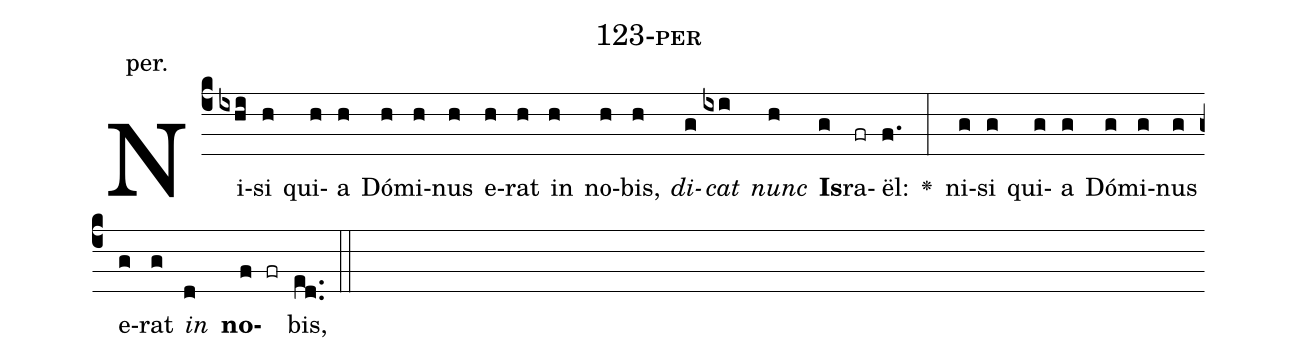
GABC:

name: 123-per;
annotation: per.;
%%
(c4)Ni(ixhi)si(h) qui(h)a(h) Dó(h)mi(h)nus(h) e(h)rat(h) in(h) no(h)bis,(h) <i>di</i>(g)<i>cat</i>(ixi) <i>nunc</i>(h) <b>Is</b>(g)ra(fr)ël:(f.) <v>\greheightstar</v>(:) ni(g)si(g) qui(g)a(g) Dó(g)mi(g)nus(g) e(g)rat(g) <i>in</i>(d) <b>no</b>(f fr)bis,(ed..) (::)


%E(g) u(g) o(g) u(d) a(f) e.(ed..) (::)
